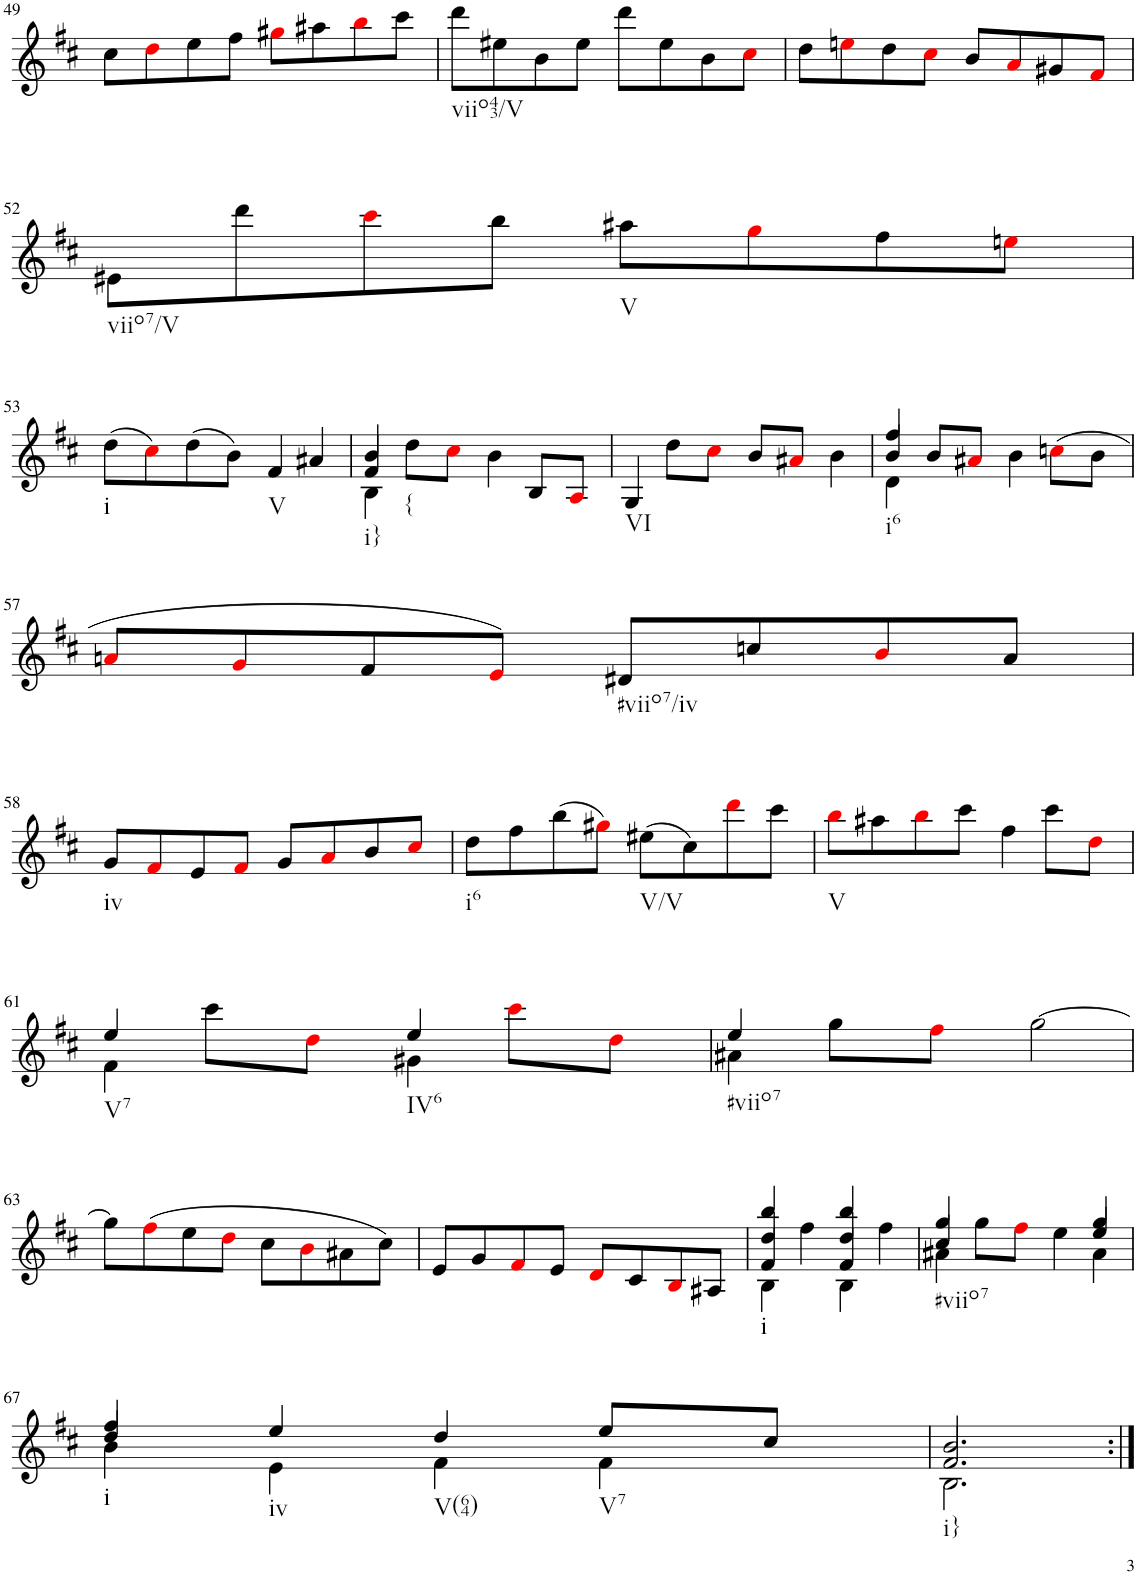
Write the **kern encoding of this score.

**kern
*part1
*staff1
*I"Soloinstrument
!!LO:PB:g=z
*clefG2
*k[f#c#]
*M2/2
*met(c|)
=49
8cc#\L
8ddi\
8ee\
8ff#\J
8gg#Xi\L
8aa#X\
8bbi\
8ccc#\J
=50
!LO:TX:b:t=viio43/V
8ddd\L
8ee#X\
8b\
8ee#\J
8ddd\L
8ee#\
8b\
8cc#i\J
=51
8dd\L
8eeni\
8dd\
8cc#i\J
8b/L
8ai/
8g#X/
8f#i/J
!!LO:LB:g=z
=52
!LO:TX:b:t=viio7/V
8e#X\L
8ddd\
8ccc#i\
8bb\J
!LO:TX:b:t=V
8aa#X\L
8ggi\
8ff#\
8eeni\J
!!LO:LB:g=z
=53
!LO:TX:b:t=i
(8dd\L
8cc#i\)
(8dd\
8b\J)
!LO:TX:b:t=V
4f#/
4a#X/
=54
*^
*	*^
!LO:TX:b:t=i}	!	!
4b/	4B\	4f#/
!LO:TX:b:t={	!	!
8dd\L	2.ryy	2.ryy
8cc#i\J	.	.
4b\	.	.
8B/L	.	.
8Ai/J	.	.
*v	*v	*v
=55
!LO:TX:b:t=VI
4G/
8dd\L
8cc#i\J
8b/L
8a#Xi/J
4b\
=56
*^
*	*^
!LO:TX:b:t=i6	!	!
4ff#/	4d\	4b/
8b/L	2.ryy	2.ryy
8a#Xi/J	.	.
4b\	.	.
(8ccni\L	.	.
8b\J	.	.
*v	*v	*v
!!LO:LB:g=z
=57
8ani/L
8gi/
8f#/
8ei/J)
!LO:TX:b:t=#viio7/iv
8d#X/L
8ccn/
8bi/
8a/J
!!LO:LB:g=z
=58
!LO:TX:b:t=iv
8g/L
8f#i/
8e/
8f#i/J
8g/L
8ai/
8b/
8cc#i/J
=59
!LO:TX:b:t=i6
8dd\L
8ff#\
(8bb\
8gg#Xi\J)
!LO:TX:b:t=V/V
(8ee#X\L
8cc#\)
8dddi\
8ccc#\J
=60
!LO:TX:b:t=V
8bbi\L
8aa#X\
8bbi\
8ccc#\J
4ff#\
8ccc#\L
8ddi\J
!!LO:LB:g=z
=61
*^
!LO:TX:b:t=V7	!
4ee/	4f#\
8ccc#\L	4ryy
8ddi\J	.
!LO:TX:b:t=IV6	!
4ee/	4g#X\
8ccc#i\L	4ryy
8ddi\J	.
=62	=62
!LO:TX:b:t=#viio7	!
4ee/	4a#X\
8gg\L	2.ryy
8ff#i\J	.
[2gg\	.
*v	*v
!!LO:LB:g=z
=63
8gg\L]
(8ff#i\
8ee\
8ddi\J
8cc#\L
8bi\
8a#X\
8cc#\J)
=64
8e/L
8g/
8f#i/
8e/J
8di/L
8c#/
8Bi/
8A#X/J
=65
*^
*	*^
*	*	*^
!LO:TX:b:t=i	!	!	!
4bb/	4dd/	4f#/	4B\
4ff#\	4ryy	4ryy	4ryy
4bb/	4dd/	4f#/	4B\
4ff#\	4ryy	4ryy	4ryy
=66	=66	=66	=66
!LO:TX:b:t=#viio7	!	!	!
*	*	*v	*v
4gg/	4a#X\	4cc#/
8gg\L	2ryy	2ryy
8ff#i\J	.	.
4ee\	.	.
4gg/	4a#\	4ee/
!!LO:LB:g=z	!!	!!
=67	=67	=67
!LO:TX:b:t=i	!	!
4ff#/	4b\	4dd/
!LO:TX:b:t=iv	!	!
4ee/	4e\	2.ryy
!LO:TX:b:t=V(64)	!	!
4dd/	4f#\	.
!LO:TX:b:t=V7	!	!
8ee/L	4f#\	.
8cc#/J	.	.
=68	=68	=68
!LO:TX:b:t=i}	!	!
2.b/	2.B\	2.f#/
*v	*v	*v
=:|!
*-
